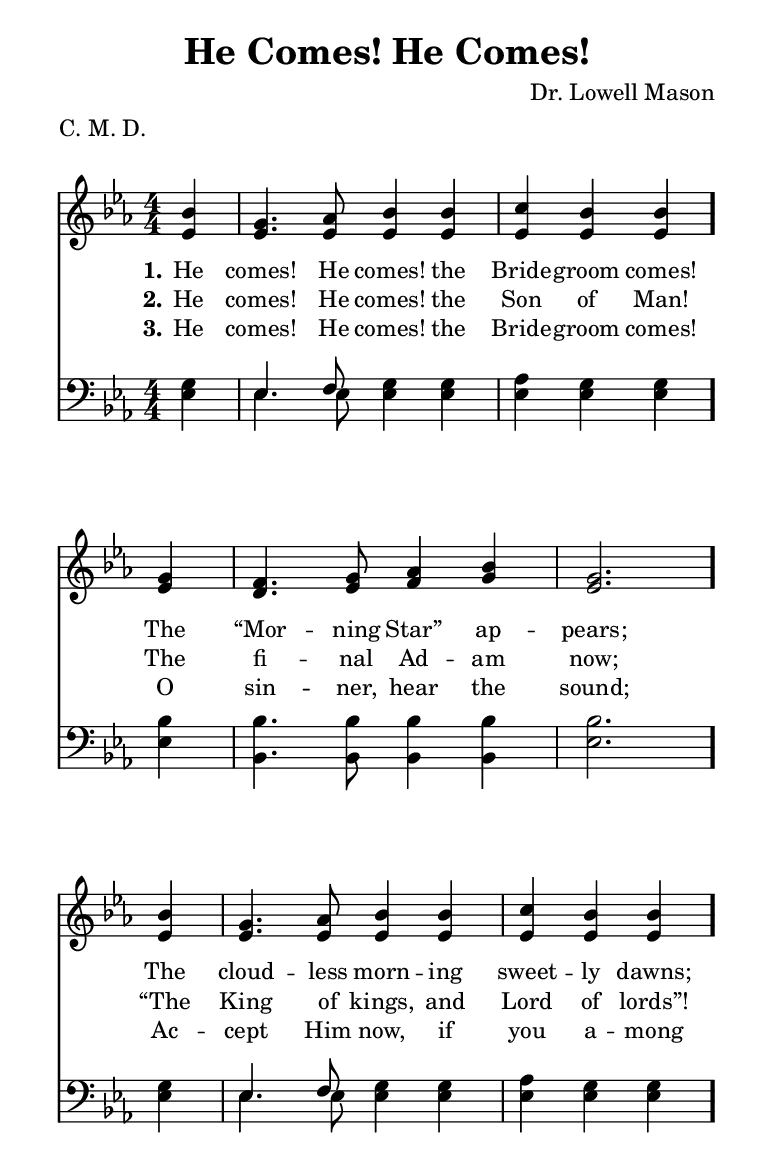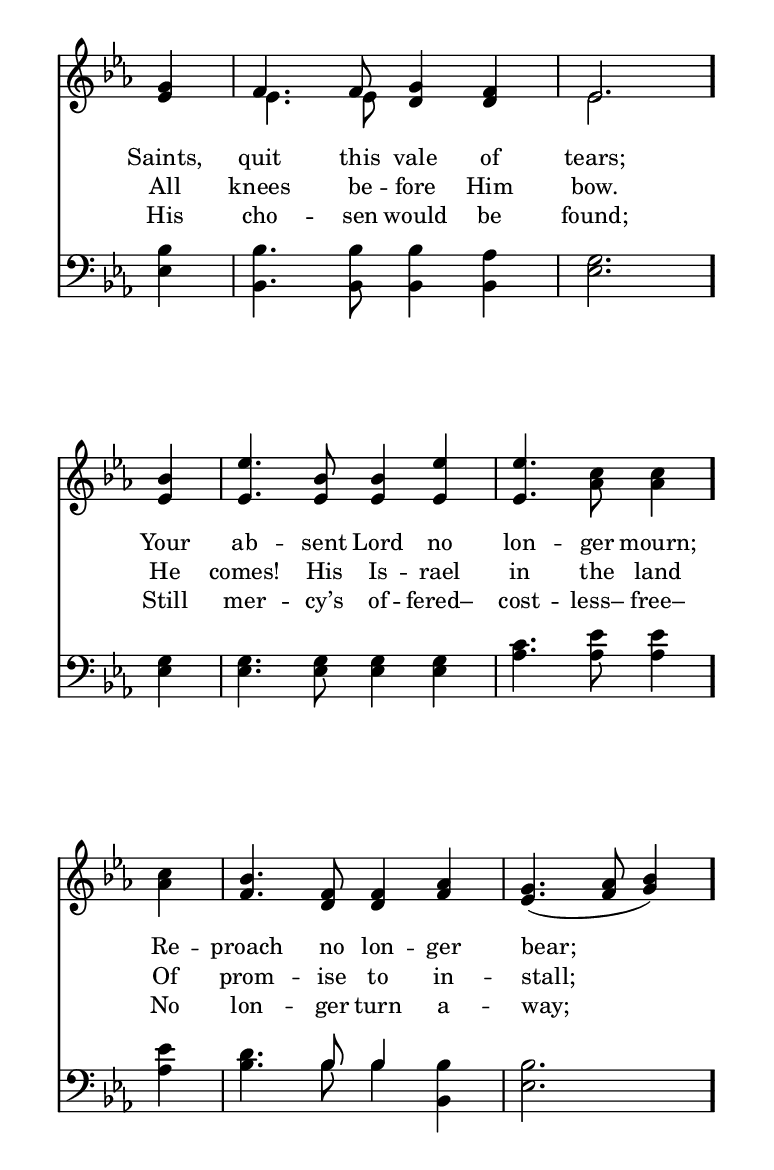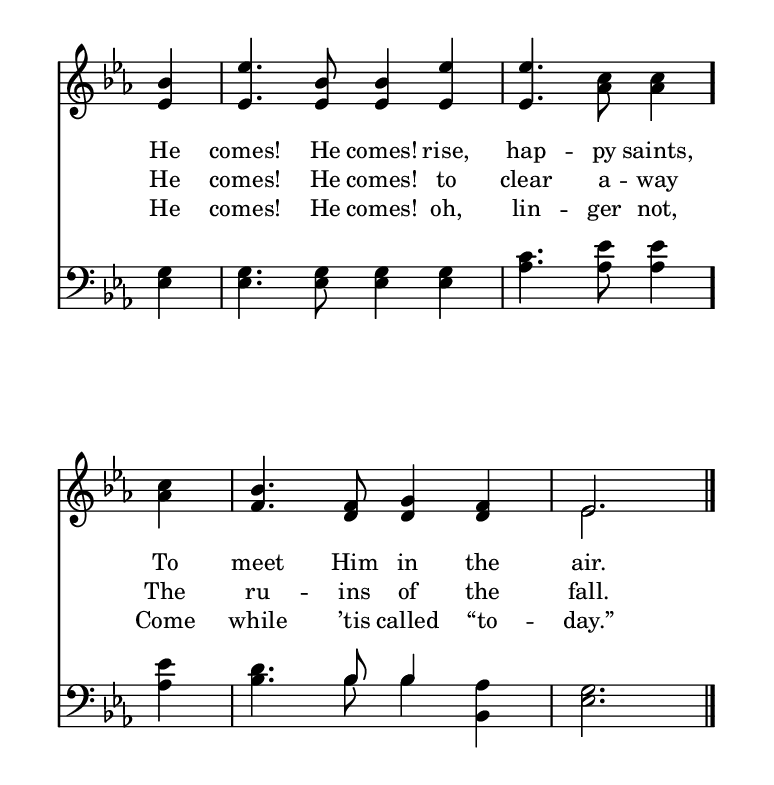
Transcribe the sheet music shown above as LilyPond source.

\include "common/global.ily"
\paper {
  \include "common/paper.ily"
}

\header{
  %gospel
  hymnnumber = "17"
  title = "He Comes! He Comes!"
  tunename = "Ostend"
  meter = "C. M. D."
  poet = ""
  composer = "Dr. Lowell Mason"
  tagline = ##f
}

% for fermata in MIDI
ta = { \tempo 4=80 }
tb = { \tempo 4=40 }

patternAA = { c4 | c4. c8 c4 c4 | c4 c4 c4    } % Line 1 / 3 all
patternAB = { c4 | c4. c8 c4 c4 | c4. c8 c4   } % Line 5 / 7 all
patternAC = { c4 | c4. c8 c4 c4 | c4.( c8 c4) } % Line 6 soprano / alto

patternBA = { c4 | c4. c8 c4 c4 c2. } % Line 2 / 4 / 8 all, Line 6 tenor / bass

global = {
  \include "common/overrides.ily"
  \override Staff.TimeSignature.style = #'numbered
  \time 4/4
  \override Score.MetronomeMark.transparent = ##t % hide all fermata changes too
  \ta
  \key ees \major
  \partial 4
  \autoBeamOff
}

notesSoprano = {
\global
\relative c'' {

  \changePitch \patternAA { bes  | g aes bes bes   | c bes bes }
  \changePitch \patternBA { g    | f g aes bes     | g         }
  \changePitch \patternAA { bes  | g aes bes bes   | c bes bes }
  \changePitch \patternBA { g    | f f g f         | ees       }

  \changePitch \patternAB { bes' | ees bes bes ees | ees c c   }
  \changePitch \patternAC { c    | bes f f aes     | g aes bes }
  \changePitch \patternAB { bes  | ees bes bes ees | ees c c   }
  \changePitch \patternBA { c    | bes f g f       | ees       }

  \bar "|."

}
}

notesAlto = {
\global
\relative e' {

  \changePitch \patternAA { ees | ees ees ees ees | ees ees ees }
  \changePitch \patternBA { ees | d ees f g       | ees         }
  \changePitch \patternAA { ees | ees ees ees ees | ees ees ees }
  \changePitch \patternBA { ees | ees ees d d     | ees         }

  \changePitch \patternAB { ees | ees ees ees ees | ees aes aes }
  \changePitch \patternAC { aes | f d d f         | ees f g     }
  \changePitch \patternAB { ees | ees ees ees ees | ees aes aes }
  \changePitch \patternBA { aes | f d d d         | ees         }

}
}

notesTenor = {
\global
\relative a {

  \changePitch \patternAA { g   | ees f g g       | aes g g   }
  \changePitch \patternBA { bes | bes bes bes bes | bes       }
  \changePitch \patternAA { g   | ees f g g       | aes g g   }
  \changePitch \patternBA { bes | bes bes bes aes | g         }

  \changePitch \patternAB { g   | g g g g         | c ees ees }
  \changePitch \patternBA { ees | d bes bes bes   | bes       }
  \changePitch \patternAB { g   | g g g g         | c ees ees }
  \changePitch \patternBA { ees | d bes bes aes   | g         }

}
}

notesBass = {
\global
\relative f {

  \changePitch \patternAA { ees | ees ees ees ees  | ees ees ees }
  \changePitch \patternBA { ees | bes bes bes bes  | ees         }
  \changePitch \patternAA { ees | ees ees ees ees  | ees ees ees }
  \changePitch \patternBA { ees | bes bes bes bes  | ees         }

  \changePitch \patternAB { ees | ees ees ees ees  | aes aes aes }
  \changePitch \patternBA { aes | bes bes bes bes, | ees         }
  \changePitch \patternAB { ees | ees ees ees ees  | aes aes aes }
  \changePitch \patternBA { aes | bes bes bes bes, | ees         }

}
}

wordsA = \lyricmode {
\set stanza = "1."

He comes! He comes! the Bride -- groom comes! \bar "."
The “Mor -- ning Star” ap -- pears; \bar "." \break
The cloud -- less morn -- ing sweet -- ly dawns; \bar "."
Saints, quit this vale of tears; \bar "." \break
Your ab -- sent Lord no lon -- ger mourn; \bar "."
Re -- proach no lon -- ger bear; \bar "." \break
He comes! He comes! rise, hap -- py saints, \bar "."
To meet Him in the air. \bar "." \break

}

wordsB = \lyricmode {
\set stanza = "2."

He comes! He comes! the Son of Man!
The fi -- nal Ad -- am now;
“The King of kings, and Lord of lords”!
All knees be -- fore Him bow.
He comes! His Is -- rael in the land
Of prom -- ise to in -- stall;
He comes! He comes! to clear a -- way
The ru -- ins of the fall.

}

wordsC = \lyricmode {
\set stanza = "3."

He comes! He comes! the Bride -- groom comes!
O sin -- ner, hear the sound;
Ac -- cept Him now, if you a -- mong
His cho -- sen would be found;
Still mer -- cy’s of -- fered– cost -- less– free–
No lon -- ger turn a -- way;
He comes! He comes! oh, lin -- ger not,
Come while ’tis called “to -- day.”

}

\score {
  \context ChoirStaff <<
    \context Staff = upper <<
      \set Staff.autoBeaming = ##f
      \set ChoirStaff.systemStartDelimiter = #'SystemStartBar
      \set ChoirStaff.printPartCombineTexts = ##f
      \partcombine #'(2 . 9) \notesSoprano \notesAlto
      \context NullVoice = sopranos { \voiceOne << \notesSoprano >> }
      \context NullVoice = altos { \voiceTwo << \notesAlto >> }
      \context Lyrics = one   \lyricsto sopranos \wordsA
      \context Lyrics = two   \lyricsto sopranos \wordsB
      \context Lyrics = three \lyricsto sopranos \wordsC
      %\context Lyrics = four  \lyricsto sopranos \wordsD
      %\context Lyrics = five  \lyricsto sopranos \wordsE
    >>
    \context Staff = men <<
      \set Staff.autoBeaming = ##f
      \clef bass
      \set ChoirStaff.printPartCombineTexts = ##f
      \partcombine #'(2 . 9) \notesTenor \notesBass
      \context NullVoice = tenors { \voiceOne << \notesTenor >> }
      \context NullVoice = basses { \voiceTwo << \notesBass >> }
    >>
  >>
  \layout {
    \include "common/layout.ily"
  }
  \midi{
    \include "common/midi.ily"
  }
}

\version "2.19.49"  % necessary for upgrading to future LilyPond versions.

% vi:set et ts=2 sw=2 ai nocindent syntax=lilypond:
